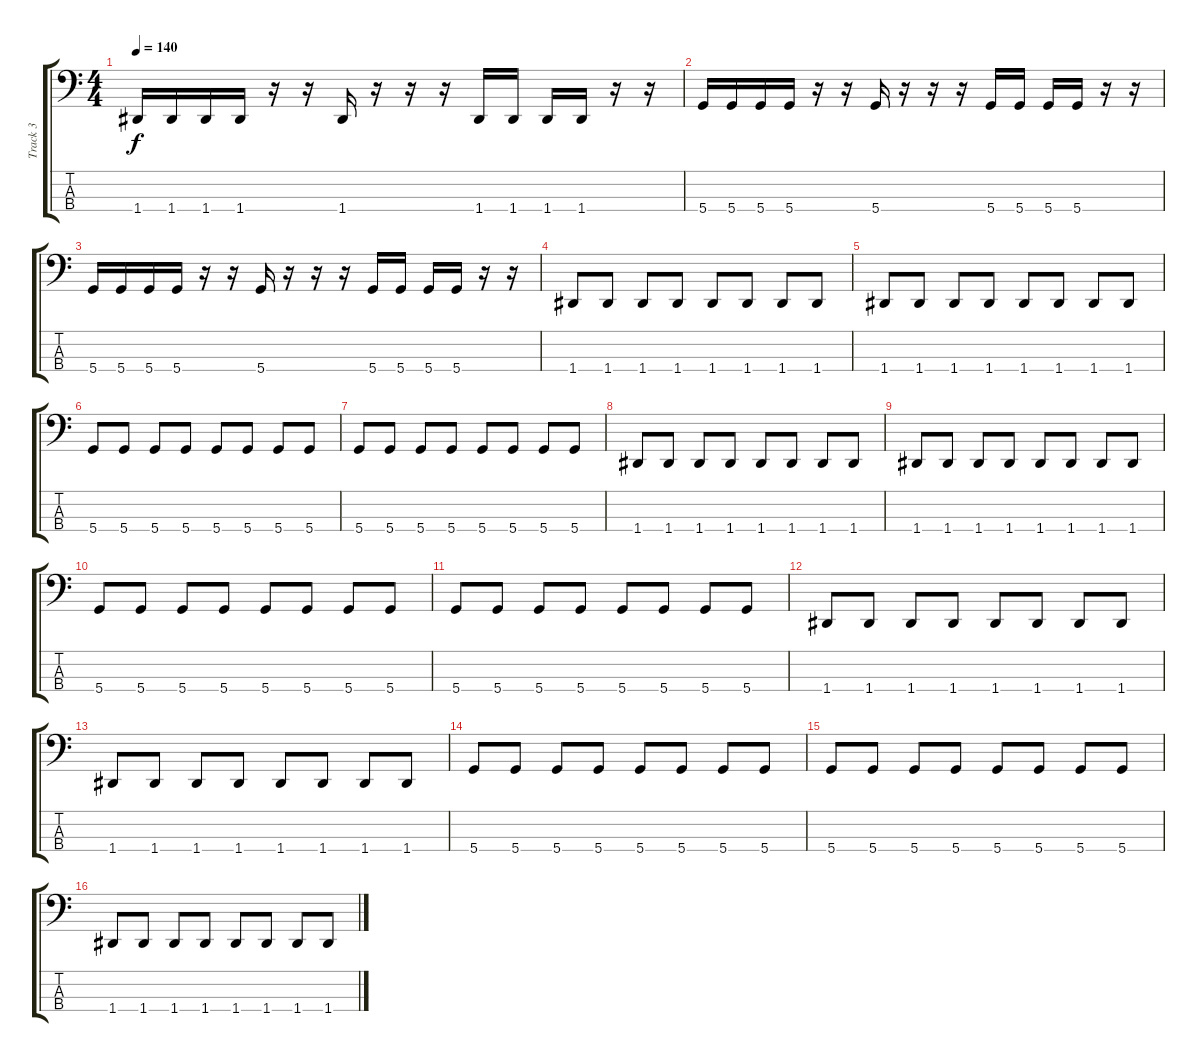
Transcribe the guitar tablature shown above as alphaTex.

\track ("Track 3" "Track 3") {instrument electricbasspick}
\staff {score tabs}
\tuning (F2 C2 G1 D1) {hide}
\ts (4 4)
\tempo 140
\clef f4
\ks c
1.4.16{dy f} 1.4.16 1.4.16 1.4.16 r.16 r.16 1.4.16 r.16 r.16 r.16 1.4.16 1.4.16 1.4.16 1.4.16 r.16 r.16 |
5.4.16 5.4.16 5.4.16 5.4.16 r.16 r.16 5.4.16 r.16 r.16 r.16 5.4.16 5.4.16 5.4.16 5.4.16 r.16 r.16 |
5.4.16 5.4.16 5.4.16 5.4.16 r.16 r.16 5.4.16 r.16 r.16 r.16 5.4.16 5.4.16 5.4.16 5.4.16 r.16 r.16 |
1.4.8 1.4.8 1.4.8 1.4.8 1.4.8 1.4.8 1.4.8 1.4.8 |
1.4.8 1.4.8 1.4.8 1.4.8 1.4.8 1.4.8 1.4.8 1.4.8 |
5.4.8 5.4.8 5.4.8 5.4.8 5.4.8 5.4.8 5.4.8 5.4.8 |
5.4.8 5.4.8 5.4.8 5.4.8 5.4.8 5.4.8 5.4.8 5.4.8 |
1.4.8 1.4.8 1.4.8 1.4.8 1.4.8 1.4.8 1.4.8 1.4.8 |
1.4.8 1.4.8 1.4.8 1.4.8 1.4.8 1.4.8 1.4.8 1.4.8 |
5.4.8 5.4.8 5.4.8 5.4.8 5.4.8 5.4.8 5.4.8 5.4.8 |
5.4.8 5.4.8 5.4.8 5.4.8 5.4.8 5.4.8 5.4.8 5.4.8 |
1.4.8 1.4.8 1.4.8 1.4.8 1.4.8 1.4.8 1.4.8 1.4.8 |
1.4.8 1.4.8 1.4.8 1.4.8 1.4.8 1.4.8 1.4.8 1.4.8 |
5.4.8 5.4.8 5.4.8 5.4.8 5.4.8 5.4.8 5.4.8 5.4.8 |
5.4.8 5.4.8 5.4.8 5.4.8 5.4.8 5.4.8 5.4.8 5.4.8 |
1.4.8 1.4.8 1.4.8 1.4.8 1.4.8 1.4.8 1.4.8 1.4.8
